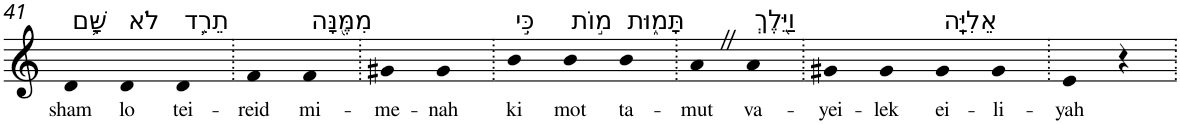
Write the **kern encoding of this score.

**kern	**text
*part1	*part1
*staff1	*staff1
*I"Piano	*
*I'Pno	*
!!LO:PB:g=z
*clefG2	*
*k[]	*
=41	=41
!LO:TX:a:t=שָּׁ֛ם	!
!	!LO:LY:b
4d	sham
!LO:TX:a:t=לֹא	!
!	!LO:LY:b
4d	lo
!LO:TX:a:t=תֵרֵ֥ד	!
!	!LO:LY:b
4d	tei-
=42.	=42.
!	!LO:LY:b
4f	-reid
!LO:TX:a:t=מִמֶּ֖נָּה	!
!	!LO:LY:b
4f	mi-
=43.	=43.
!	!LO:LY:b
4g#X	-me-
!	!LO:LY:b
4g#	-nah
=44.	=44.
!LO:TX:a:t=כִּ֣י	!
!	!LO:LY:b
4b	ki
!LO:TX:a:t=מ֣וֹת	!
!	!LO:LY:b
4b	mot
!LO:TX:a:t=תָּמ֑וּת	!
!	!LO:LY:b
4b	ta-
=45.	=45.
!	!LO:LY:b
4aZ	-mut
!LO:TX:a:t=וַיֵּ֖לֶךְ	!
!	!LO:LY:b
4a	va-
=46.	=46.
!	!LO:LY:b
4g#X	-yei-
!	!LO:LY:b
4g#	-lek
!LO:TX:a:t=אֵלִיָּֽה	!
!	!LO:LY:b
4g#	ei-
!	!LO:LY:b
4g#	-li-
=47.	=47.
!	!LO:LY:b
4e	-yah
4r	.
=.	=.
*-	*-
